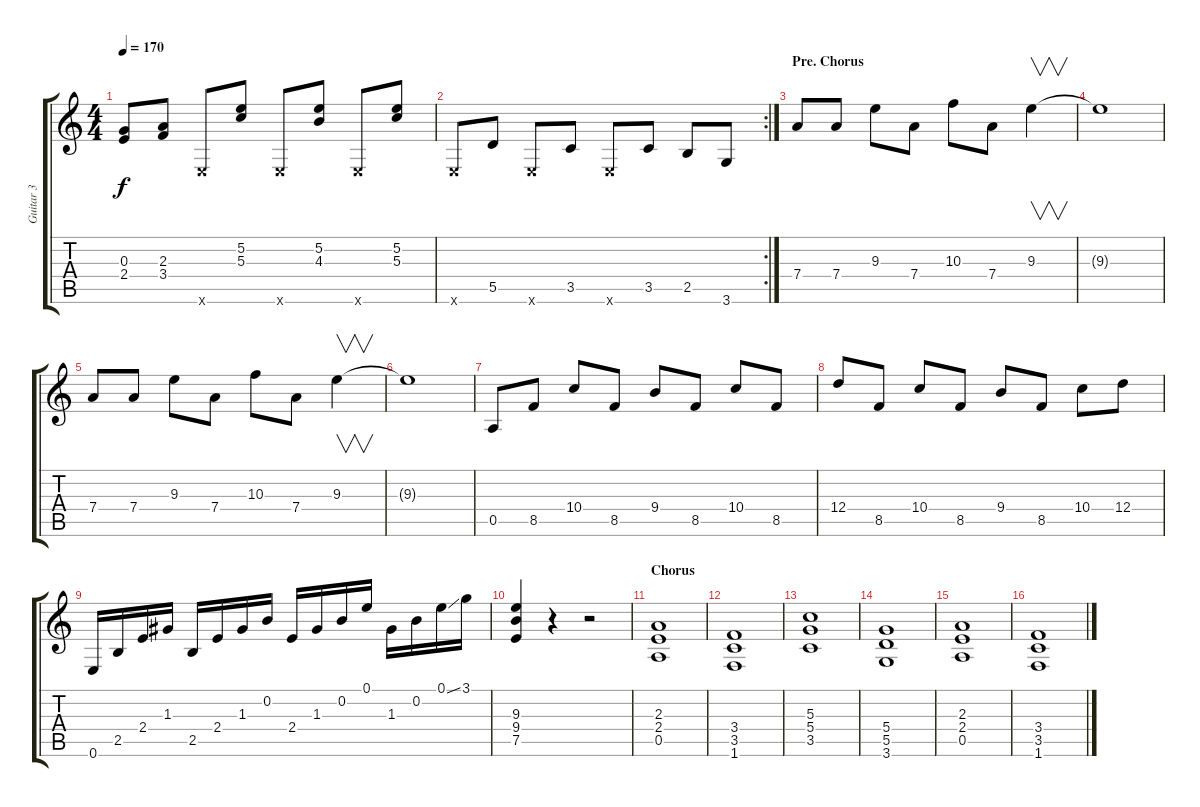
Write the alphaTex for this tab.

\track ("Guitar 3" "Guitar 3") {instrument distortionguitar}
\staff {score tabs}
\tuning (E4 B3 G3 D3 A2 E2) {hide}
\ts (4 4)
\tempo 170
\clef g2
\ks c
(0.3 2.4).8{dy f} (2.3 3.4).8 0.6{x}.8 (5.2 5.3).8 0.6{x}.8 (5.2 4.3).8 0.6{x}.8 (5.2 5.3).8 |
\rc 2
0.6{x}.8 5.5.8 0.6{x}.8 3.5.8 0.6{x}.8 3.5.8 2.5.8 3.6.8 |
\section ("" "Pre. Chorus")
7.4.8 7.4.8 9.3.8 7.4.8 10.3.8 7.4.8 9.3.4{v} |
9.3{t}.1 |
7.4.8 7.4.8 9.3.8 7.4.8 10.3.8 7.4.8 9.3.4{v} |
9.3{t}.1 |
0.5.8 8.5.8 10.4.8 8.5.8 9.4.8 8.5.8 10.4.8 8.5.8 |
12.4.8 8.5.8 10.4.8 8.5.8 9.4.8 8.5.8 10.4.8 12.4.8 |
0.6.16 2.5.16 2.4.16 1.3.16 2.5.16 2.4.16 1.3.16 0.2.16 2.4.16 1.3.16 0.2.16 0.1.16 1.3.16 0.2.16 0.1{ss}.16 3.1.16 |
(9.3 9.4 7.5).4 r.4 r.2 |
\section ("" "Chorus")
(2.3 2.4 0.5).1 |
(3.4 3.5 1.6).1 |
(5.3 5.4 3.5).1 |
(5.4 5.5 3.6).1 |
(2.3 2.4 0.5).1 |
(3.4 3.5 1.6).1
